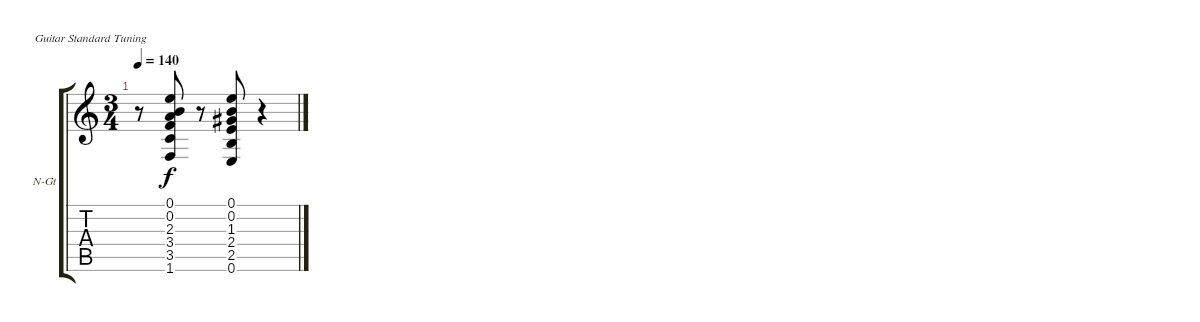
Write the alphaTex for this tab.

\bracketExtendMode groupsimilarinstruments
\firstSystemTrackNameOrientation horizontal
\otherSystemsTrackNameOrientation horizontal
\track ("Piste 1" "N-Gt") {instrument acousticguitarnylon}
\staff {score tabs}
\tuning (E4 B3 G3 D3 A2 E2)
\ts (3 4)
\tempo 140
\clef g2
\ks c
r.8{dy f} (0.1 0.2 2.3 3.4 3.5 1.6).8 r.8 (0.1 0.2 1.3 2.4 2.5 0.6).8 r.4
